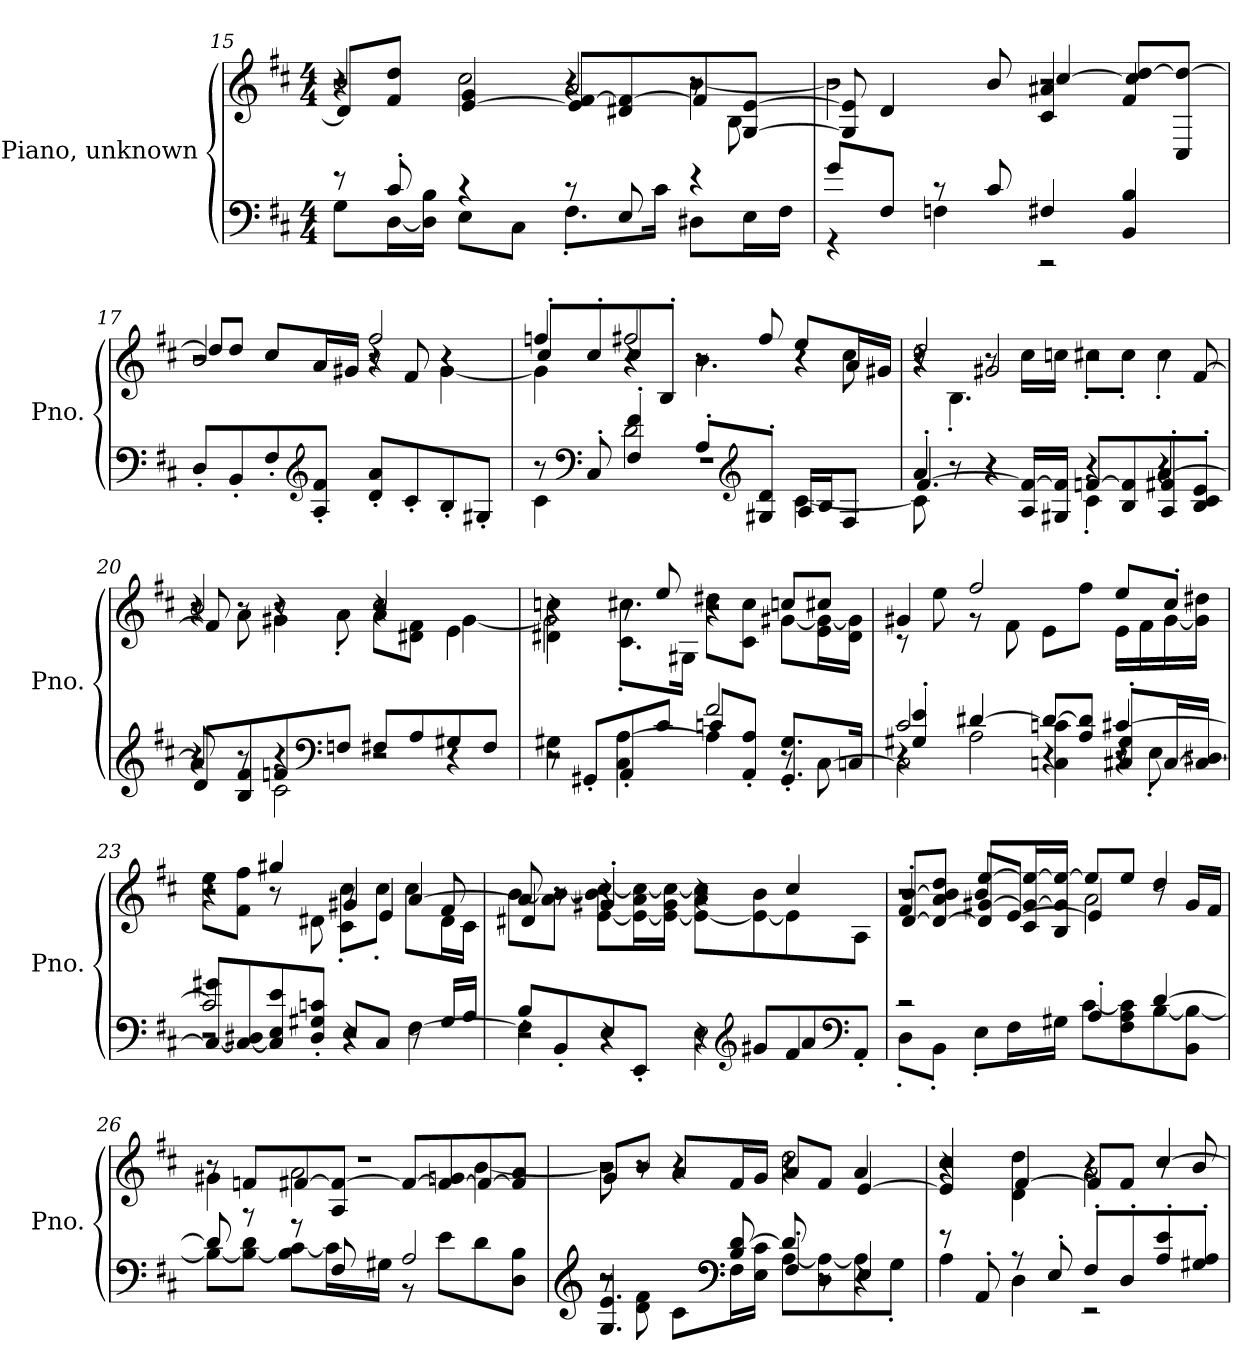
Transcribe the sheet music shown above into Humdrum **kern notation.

**kern	**kern
*part1	*part1
*staff2	*staff1
*I"Piano, unknown	*
*I'Pno.	*
!!LO:PB:g=z
*clefF4	*clefG2
*k[f#c#]	*k[f#c#]
*M4/4	*M4/4
=15	=15
*^	*^
*	*	*	*^
*	*	*	*	*^
8r	8G\L	2b/	4r	8d/L]	2r
8c#'/	[16D\L	.	.	8f#/ 8dd/J	.
.	16D\] 16B\JJ	.	.	.	.
4r	8E\L	.	2cc#\	[4e/ 4g/	.
.	8C#\J	.	.	.	.
8r	8.F#'\L	2a/	.	8e/] [8f#/L	4r
8E/	.	.	.	8d#X/ 8f#/_	.
.	16c#\Jk	.	.	.	.
4r	8D#X\L	.	[4b\	8f#/]	8r
.	16E\L	.	.	[8G/ [8e/J	8B\
.	16F#\JJ	.	.	.	.
*	*	*	*	*v	*v
=16	=16	=16	=16	=16
8g/L	4r	2r	2b\]	8G/] 8e/]
8F#/J	.	.	.	4d/
8r	4Fn\	.	.	.
8c#/	.	.	.	8b/
4F#X/	2r	4c#/ 4a#X/	2r	[4cc#/
4BB/ 4B/	.	4f#/	.	8cc#/] [8dd/L
.	.	.	.	8C#/ 8dd/_J
*v	*v	*	*	*
=17	=17	=17	=17
8D'/L	2b/	2r	8dd/L]
8BB'/	.	.	8dd/J
8F#'/	.	.	8cc#/L
*clefG2	*	*	*
8A/' 8f#/'J	.	.	16a/L
.	.	.	16g#X/JJ
8d/' 8a/'L	2ff#/	4r	8r
8c#'/	.	.	8f#/
8B'/	.	[4g#\	4r
8G#X'/J	.	.	.
!!LO:LB:g=z	!!	!!
=18	=18	=18	=18
*^	*	*	*
*	*^	*	*	*
1r	4c#\	8r	4ffn/	4g#\]	8cc#'/L
*clefF4	*	*	*	*	*
.	.	8C#'/	.	.	8cc#'/
.	2d\	4F#/' 4f#/'	2ff#X'/	4r	8cc#/
.	.	.	.	.	8B'/J
.	.	8A'/L	.	4.b\	8r
*clefG2	*	*	*	*	*
.	.	8G#X/' 8d/'J	.	.	8ff#/
.	[4c#\	16A/LL	4r	.	8ee/L
.	.	16B/J	.	.	.
.	.	8F#/J	.	8cc#\	16a/L
.	.	.	.	.	16g#X/JJ
=19	=19	=19	=19	=19	=19
*	*	*	*	*	*^
4a'/	8c#\]	[4.f#/	2dd/	4r	4r	8r
.	8r	.	.	.	.	4.B'\
4r	4r	.	.	8r	2g#X/	.
.	.	16A/ 16f#/_LL	.	16cc#\LL	.	.
.	.	16G#X/ 16f#/]JJ	.	16ccn\JJ	.	.
4r	4c#'\	[8fn/L	2r	8cc#X'\L	.	2r
.	.	8B/ 8f/]	.	8cc#'\J	.	.
[4a/	4r	8A/' 8f#X/'	.	4cc#'\	8r	.
.	.	8B/' 8c#/' 8e/'J	.	.	[8f#/	.
!!LO:LB:g=z	!!	!!	!!
=20	=20	=20	=20	=20	=20	=20
8a/]	4r	8d/L	2b/	8r	8f#/]	4r
8r	.	8B/ 8f#/	.	8a\	8r	.
4r	2c#\	8fn/	.	8r	4r	4g#X\
*clefF4	*	*	*	*	*	*
.	.	8Fn/J	.	8a'\	.	.
2r	.	8F#X/L	2cc#/	8a\L	2r	4r
.	.	8A/	.	8d#X\ 8f#\J	.	.
.	4r	8G#X/	.	4e\	.	[4g#\
.	.	8F#/J	.	.	.	.
*	*	*	*	*	*v	*v
=21	=21	=21	=21	=21	=21
2r	8r	4G#X\	4r	4d#X\ 4ccn\	2g#\]
.	8GG#X'/L	.	.	.	.
.	8AA'/	4C#\ [4A\	8r	8.c#\' 8.cc#X\'L	.
.	8c#/J	.	8ee/	.	.
.	.	.	.	16G#X\Jk	.
2f#/	8cn/L	4A\]	4r	8dd#X\L	2r
.	8AA/' 8A/'J	.	.	8c#\ 8cc#\J	.
.	8.GG#/' 8.G#/'L	8r	8ccn/L	[8g#X\L	.
.	.	[8C#\	8cc#X/J	16e\ 16g#\_L	.
.	16Cn/Jk	.	.	16d#\ 16g#\]JJ	.
*	*	*	*	*v	*v
!!LO:LB:g=z
=22	=22	=22	=22	=22
*	*	*^	*	*
2c#/	4r	4G#X/' 4e/'	2C#\]	4g#X/	8r
.	.	.	.	.	8ee\
.	2A\	[4d#X/	.	2ff#/	8r
.	.	.	.	.	8f#\
4r	.	8d#/L_	4Cn\ 4cn\	.	8e\L
.	.	8A/ 8d#/]J	.	.	8ff#\J
[4c#X/	4r	8C#X/' 8G#/'L	8r	8ee/L	16e\LL
.	.	.	.	.	16f#\
.	.	[16C#/L	8E'\	8cc#'/J	[16g#\
.	.	16C#/_ 16D#X/JJ	.	.	16g#\] 16dd#X\JJ
*	*	*v	*v	*	*
=23	=23	=23	=23	=23
*	*	*	*	*^
2c#/]	8C#/_ 8g#X/L	2r	4r	8ee\L	2r
.	8C#/_ 8D#X/	.	.	8f#\ 8ff#\J	.
.	8C#/] 8E/ 8e/	.	4gg#X/	8r	.
.	8D#/' 8G#X/' 8cn/'J	.	.	8d#X\	.
2r	8E'/L	4r	4g#X/	8c#\' 8cc#\'L	8r
.	8C#/J	.	.	8cc#'\J	4e/
.	8r	[4F#\	[4a/	8cc#\L	.
.	16G#/LL	.	.	16d#\L	8f#/
.	16A/JJ	.	.	16c#\JJ	.
!!LO:LB:g=z	!!	!!
=24	=24	=24	=24	=24	=24
2r	8B'/L	4F#\]	8a/]	[8b\L	4d#X/
.	8BB'/	.	8r	8a\ 8b\_J	.
.	8E'/	4r	4g#X'/	[8e\ 8b\] [8cc#\L	4r
.	8EE'/J	.	.	16e\_ 16a\ 16cc#\_L	.
.	.	.	.	16e\_ 16g#\ 16cc#\_JJ	.
4r	8r	2E\	4r	8e\_ 8a\ 8cc#\]L	2r
*clefG2	*	*	*	*	*
.	8g#X/L	.	.	8e\_ 8b\	.
4f#/	8a/	.	4cc#/	8e\]	.
*clefF4	*	*	*	*	*
.	8AA'/J	.	.	8A\J	.
*	*v	*v	*	*	*
=25	=25	=25	=25	=25
2r	8D'\L	4f#'/	2r	[8d/ [8b/L
.	8BB'\J	.	.	8d/_ 8a/ 8b/] 8dd/J
.	8E'\L	8b/L	.	8d/] [8g#X/ [8ee/L
.	16F#\L	[8e/J	.	16c#/ 16g#/_ 16ee/_L
.	16G#X\JJ	.	.	16B/ 16g#/] 16ee/_JJ
4A'/	[8c#\L	4e/]	2a\	8ee/L]
.	8F#\ 8A\ 8c#\]	.	.	8ee/J
[4d/	[8B\	4dd/	.	8r
.	8BB\ 8B\_J	.	.	16g#/LL
.	.	.	.	16f#/JJ
!!LO:LB:g=z	!!	!!
=26	=26	=26	=26	=26
8d/]	8B\L_	1r	4g#X\	8r
8r	8B\_ 8d\J	.	.	8fn/L
8r	8B\] [8c#\L	.	2a\	[8f#X/
8F#/	16c#\L]	.	.	8A/ 8f#/_J
.	16G#X\JJ	.	.	.
2A/	8r	.	.	8f#/L_
.	8e\L	.	.	8f#/_ 8gn/
.	8d\	.	[4b\	8f#/_
.	8D\ 8B\J	.	.	8f#/] 8a/J
*v	*v	*	*	*
=27	=27	=27	=27
*clefG2	*	*	*
*^	*	*	*
*	*^	*	*	*
4.G/ 4.e/	8r	2r	2r	8b\]	8g/L
.	8d\ 8f#\	.	.	8r	8b/J
.	8c#\L	.	.	4r	8a/L
*clefF4	*	*	*	*	*
8B/ [8d/	16F#\L	.	.	.	16f#/L
.	16E\ 16c#\JJ	.	.	.	16g/JJ
8d/]	[8A\L	4F#'/	4r	2dd\	8a/L
8r	8D\ 8A\_	.	.	.	8f#/J
4r	8A\]	4E/	4a/	.	[4e/
.	8G'\J	.	.	.	.
*	*v	*v	*	*	*
!!LO:PB:g=z	!!	!!
=28	=28	=28	=28	=28
8r	4A\	2r	4r	4e/] 4cc#/
8AA'/	.	.	.	.
8r	4D\	.	4d\ 4dd\	[4f#/
8E'/	.	.	.	.
8F#'/L	2r	4r	2a\	8f#/L]
8D'/	.	.	.	8f#/J
8A/' 8e/'	.	[4cc#/	.	8r
8G#X/' 8A/'J	.	.	.	8b/
*v	*v	*	*	*
*	*v	*v	*v
=	=
*-	*-
